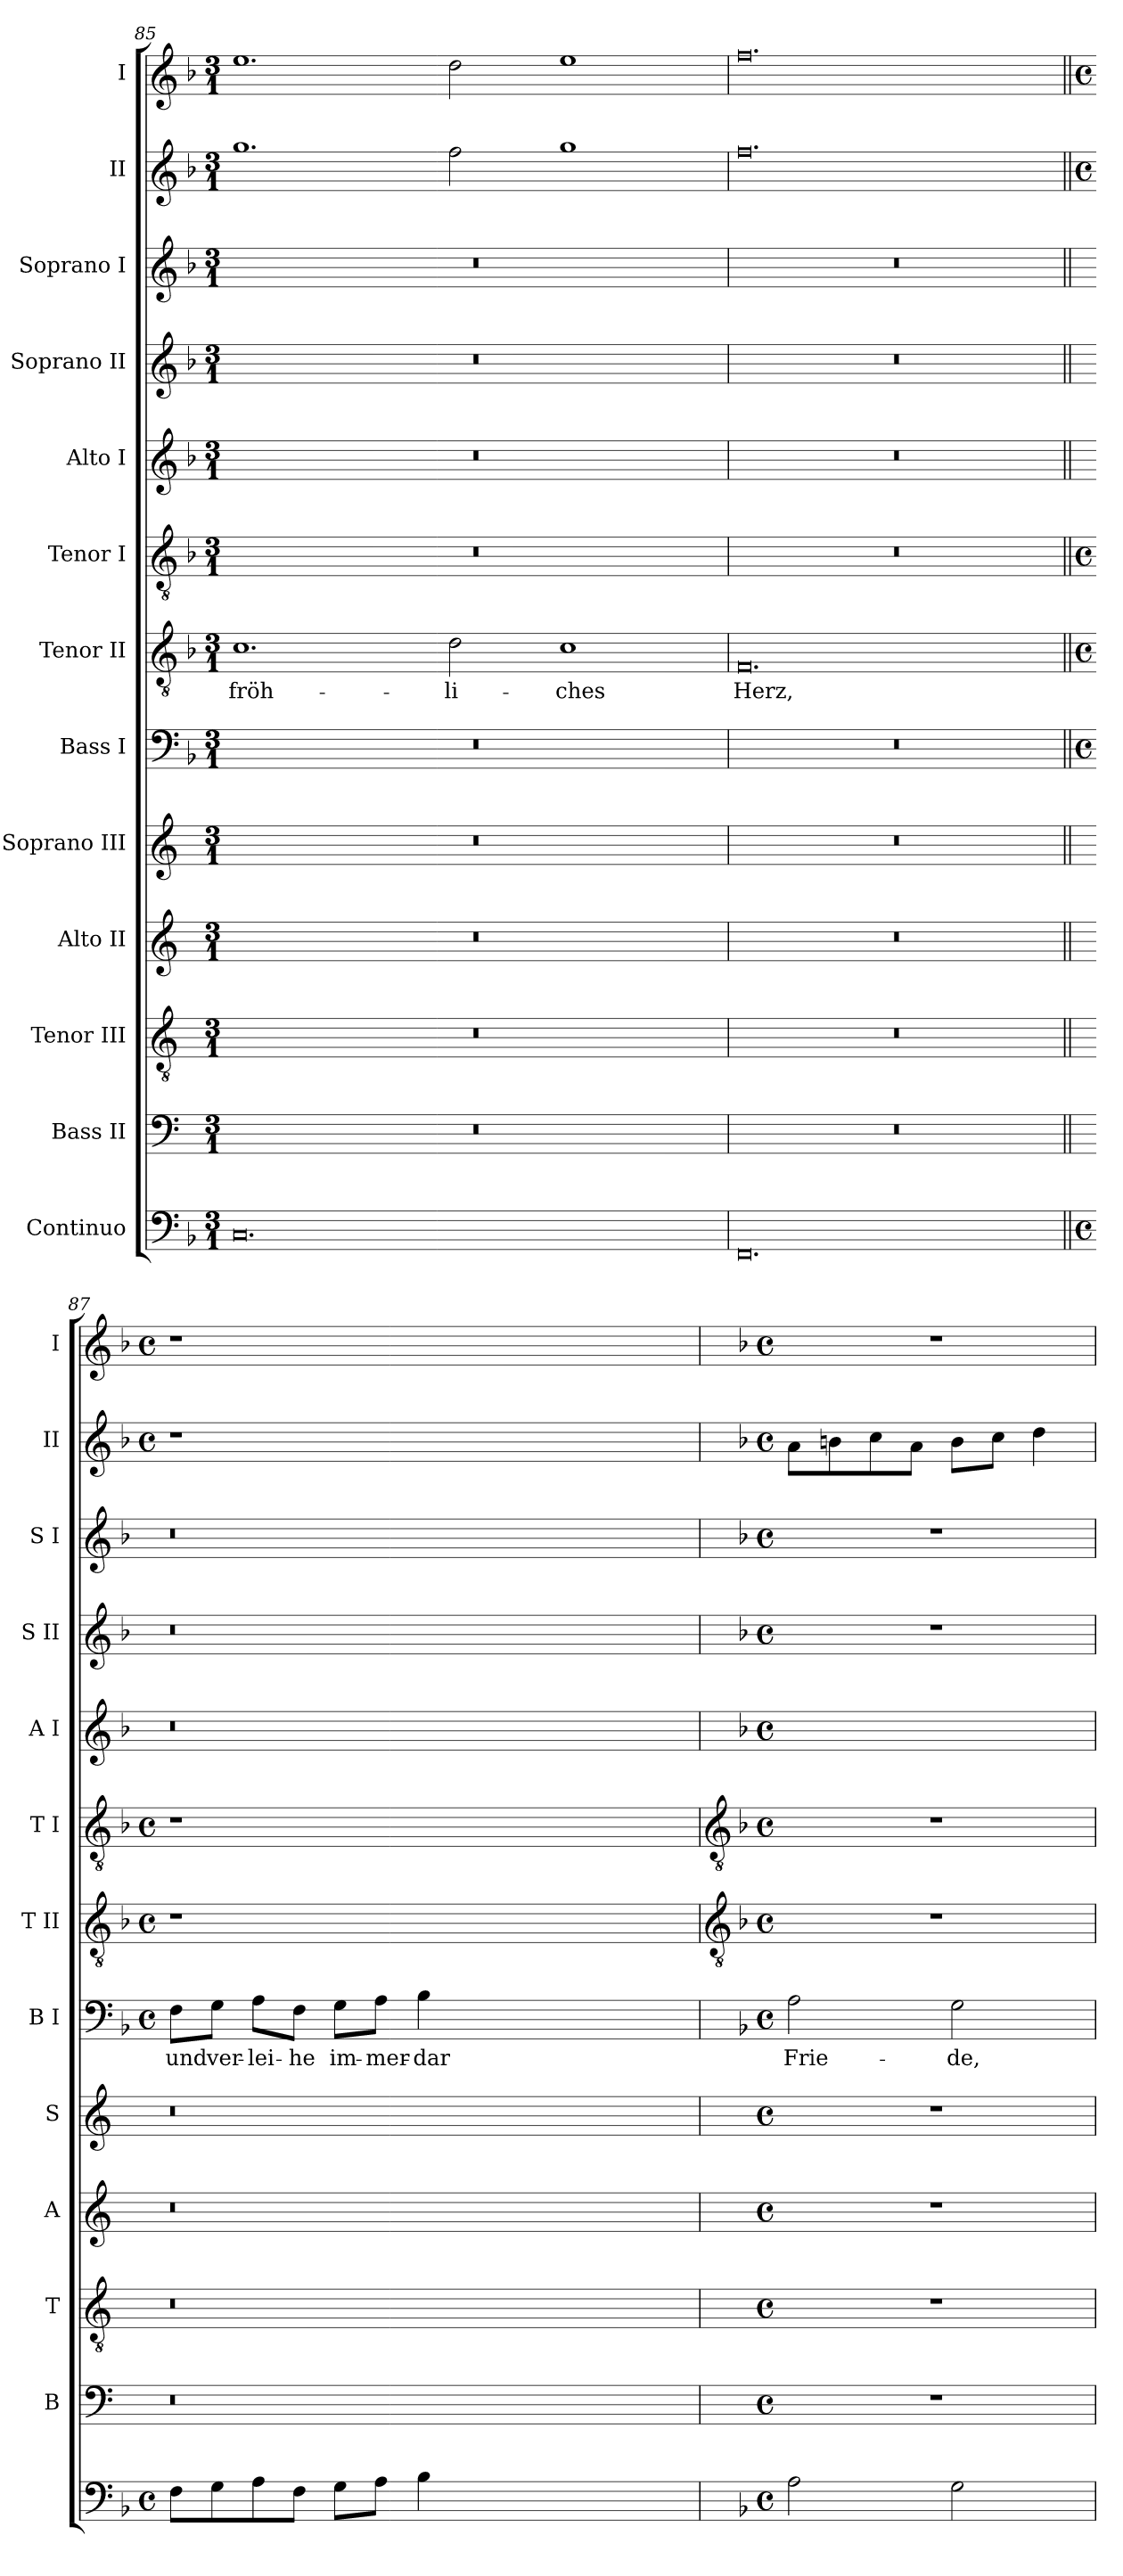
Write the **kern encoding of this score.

**kern	**kern	**kern	**kern	**kern	**kern	**text	**kern	**text	**kern	**kern	**kern	**kern	**kern	**kern
*part13	*part12	*part11	*part10	*part9	*part8	*part8	*part7	*part7	*part6	*part5	*part4	*part3	*part2	*part1
*staff13	*staff12	*staff11	*staff10	*staff9	*staff8	*staff8	*staff7	*staff7	*staff6	*staff5	*staff4	*staff3	*staff2	*staff1
*I"Continuo	*I"Bass II	*I"Tenor III	*I"Alto II	*I"Soprano III	*I"Bass I	*	*I"Tenor II	*	*I"Tenor I	*I"Alto I	*I"Soprano II	*I"Soprano I	*I"II	*I"I
*	*I'B	*I'T	*I'A	*I'S	*I'B I	*	*I'T II	*	*I'T I	*I'A I	*I'S II	*I'S I	*I'II	*I'I
*clefF4	*clefF4	*clefGv2	*clefG2	*clefG2	*clefF4	*	*clefGv2	*	*clefGv2	*clefG2	*clefG2	*clefG2	*clefG2	*clefG2
*	*ITrd4c7	*ITrd4c7	*ITrd4c7	*ITrd4c7	*	*	*	*	*	*	*	*	*	*
*k[b-]	*k[b-]	*k[b-]	*k[b-]	*k[b-]	*k[b-]	*	*k[b-]	*	*k[b-]	*k[b-]	*k[b-]	*k[b-]	*k[b-]	*k[b-]
*F:	*F:	*F:	*F:	*F:	*F:	*	*F:	*	*F:	*F:	*F:	*F:	*F:	*F:
*M3/1	*M3/1	*M3/1	*M3/1	*M3/1	*M3/1	*	*M3/1	*	*M3/1	*M3/1	*M3/1	*M3/1	*M3/1	*M3/1
=85	=85	=85	=85	=85	=85	=85	=85	=85	=85	=85	=85	=85	=85	=85
!	!	!	!	!	!LO:N:vis=0	!	!	!LO:LY:b	!LO:N:vis=0	!	!	!	!	!
0.C	0.r	0.r	0.r	0.r	0.r	.	1.c	fröh-	0.r	0.r	0.r	0.r	1.gg	1.ee
!	!	!	!	!	!	!	!	!LO:LY:b	!	!	!	!	!	!
.	.	.	.	.	.	.	2d	-li-	.	.	.	.	2ff	2dd
!	!	!	!	!	!	!	!	!LO:LY:b	!	!	!	!	!	!
.	.	.	.	.	.	.	1c	-ches	.	.	.	.	1gg	1ee
=86	=86	=86	=86	=86	=86	=86	=86	=86	=86	=86	=86	=86	=86	=86
!	!	!	!	!	!LO:N:vis=0	!	!	!LO:LY:b	!LO:N:vis=0	!	!	!	!	!
0.FF	0.r	0.r	0.r	0.r	0.r	.	0.F	Herz,	0.r	0.r	0.r	0.r	0.ff	0.ff
=87||	=87||	=87||	=87||	=87||	=87||	=87||	=87||	=87||	=87||	=87||	=87||	=87||	=87||	=87||
*M4/4	*	*	*	*	*M4/4	*	*M4/4	*	*M4/4	*	*	*	*M4/4	*M4/4
*met(c)	*	*	*	*	*met(c)	*	*met(c)	*	*met(c)	*	*	*	*met(c)	*met(c)
!	!	!	!	!	!	!LO:LY:b	!	!	!	!	!	!	!	!
8FL	0.r	0.r	0.r	0.r	8F\L	und	1r	.	1r	0.r	0.r	0.r	1r	1r
!	!	!	!	!	!	!LO:LY:b	!	!	!	!	!	!	!	!
8G	.	.	.	.	8G\J	ver-	.	.	.	.	.	.	.	.
!	!	!	!	!	!	!LO:LY:b	!	!	!	!	!	!	!	!
8A	.	.	.	.	8A\L	-lei-	.	.	.	.	.	.	.	.
!	!	!	!	!	!	!LO:LY:b	!	!	!	!	!	!	!	!
8FJ	.	.	.	.	8F\J	-he	.	.	.	.	.	.	.	.
!	!	!	!	!	!	!LO:LY:b	!	!	!	!	!	!	!	!
8GL	.	.	.	.	8G\L	im-	.	.	.	.	.	.	.	.
!	!	!	!	!	!	!LO:LY:b	!	!	!	!	!	!	!	!
8AJ	.	.	.	.	8A\J	-mer-	.	.	.	.	.	.	.	.
!	!	!	!	!	!	!LO:LY:b	!	!	!	!	!	!	!	!
4B-	.	.	.	.	4B-	-dar	.	.	.	.	.	.	.	.
0ryy	.	.	.	.	0ryy	.	0ryy	.	0ryy	.	.	.	0ryy	0ryy
!!LO:LB:g=z
=88	=88	=88	=88	=88	=88	=88	=88	=88	=88	=88	=88	=88	=88	=88
*	*	*	*	*	*	*	*clefGv2	*	*clefGv2	*	*	*	*	*
*	*	*	*	*	*	*	*	*	*	*k[b-]	*	*	*	*
*	*	*	*	*	*	*	*	*	*	*F:	*	*	*	*
*M4/4	*M4/4	*M4/4	*M4/4	*M4/4	*M4/4	*	*M4/4	*	*M4/4	*M4/4	*M4/4	*M4/4	*M4/4	*M4/4
*met(c)	*met(c)	*met(c)	*met(c)	*met(c)	*met(c)	*	*met(c)	*	*met(c)	*met(c)	*met(c)	*met(c)	*met(c)	*met(c)
!	!	!	!	!	!	!LO:LY:b	!	!	!	!	!	!	!	!
2A	1r	1r	1r	1r	2A	Frie-	1r	.	1r	1ryy	1r	1r	8aL	1r
.	.	.	.	.	.	.	.	.	.	.	.	.	8bn	.
.	.	.	.	.	.	.	.	.	.	.	.	.	8cc	.
.	.	.	.	.	.	.	.	.	.	.	.	.	8aJ	.
!	!	!	!	!	!	!LO:LY:b	!	!	!	!	!	!	!	!
2G	.	.	.	.	2G	-de,	.	.	.	.	.	.	8bL	.
.	.	.	.	.	.	.	.	.	.	.	.	.	8ccJ	.
.	.	.	.	.	.	.	.	.	.	.	.	.	4dd	.
=	=	=	=	=	=	=	=	=	=	=	=	=	=	=
*-	*-	*-	*-	*-	*-	*-	*-	*-	*-	*-	*-	*-	*-	*-
